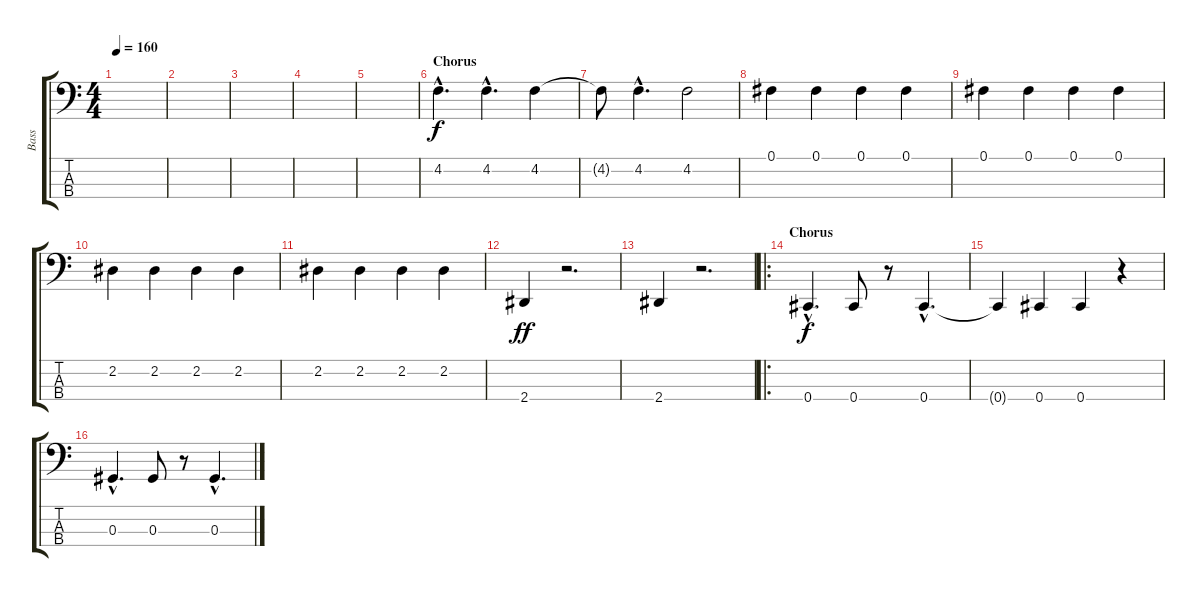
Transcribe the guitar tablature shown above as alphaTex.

\track ("Bass" "Bass") {instrument electricbassfinger}
\staff {score tabs}
\tuning (Gb2 Db2 Ab1 Db1) {hide}
\ts (4 4)
\tempo 160
\clef f4
\ks c
|
|
|
|
|
\section ("" "Chorus")
4.2{hac}.4{d volume 9 instrument electricbassfinger} 4.2{hac}.4{d} 4.2.4 |
4.2{t}.8 4.2{hac}.4{d} 4.2.2 |
0.1.4{volume 15} 0.1.4 0.1.4 0.1.4 |
0.1.4 0.1.4 0.1.4 0.1.4 |
2.2.4 2.2.4 2.2.4 2.2.4 |
2.2.4 2.2.4 2.2.4 2.2.4 |
2.4.4{dy ff} r.2{d} |
2.4.4 r.2{d} |
\ro
\section ("" "Chorus")
0.4{hac}.4{d dy f} 0.4.8 r.8 0.4{hac}.4{d} |
0.4{t}.4 0.4.4 0.4.4 r.4 |
0.3{hac}.4{d} 0.3.8 r.8 0.3{hac}.4{d}
